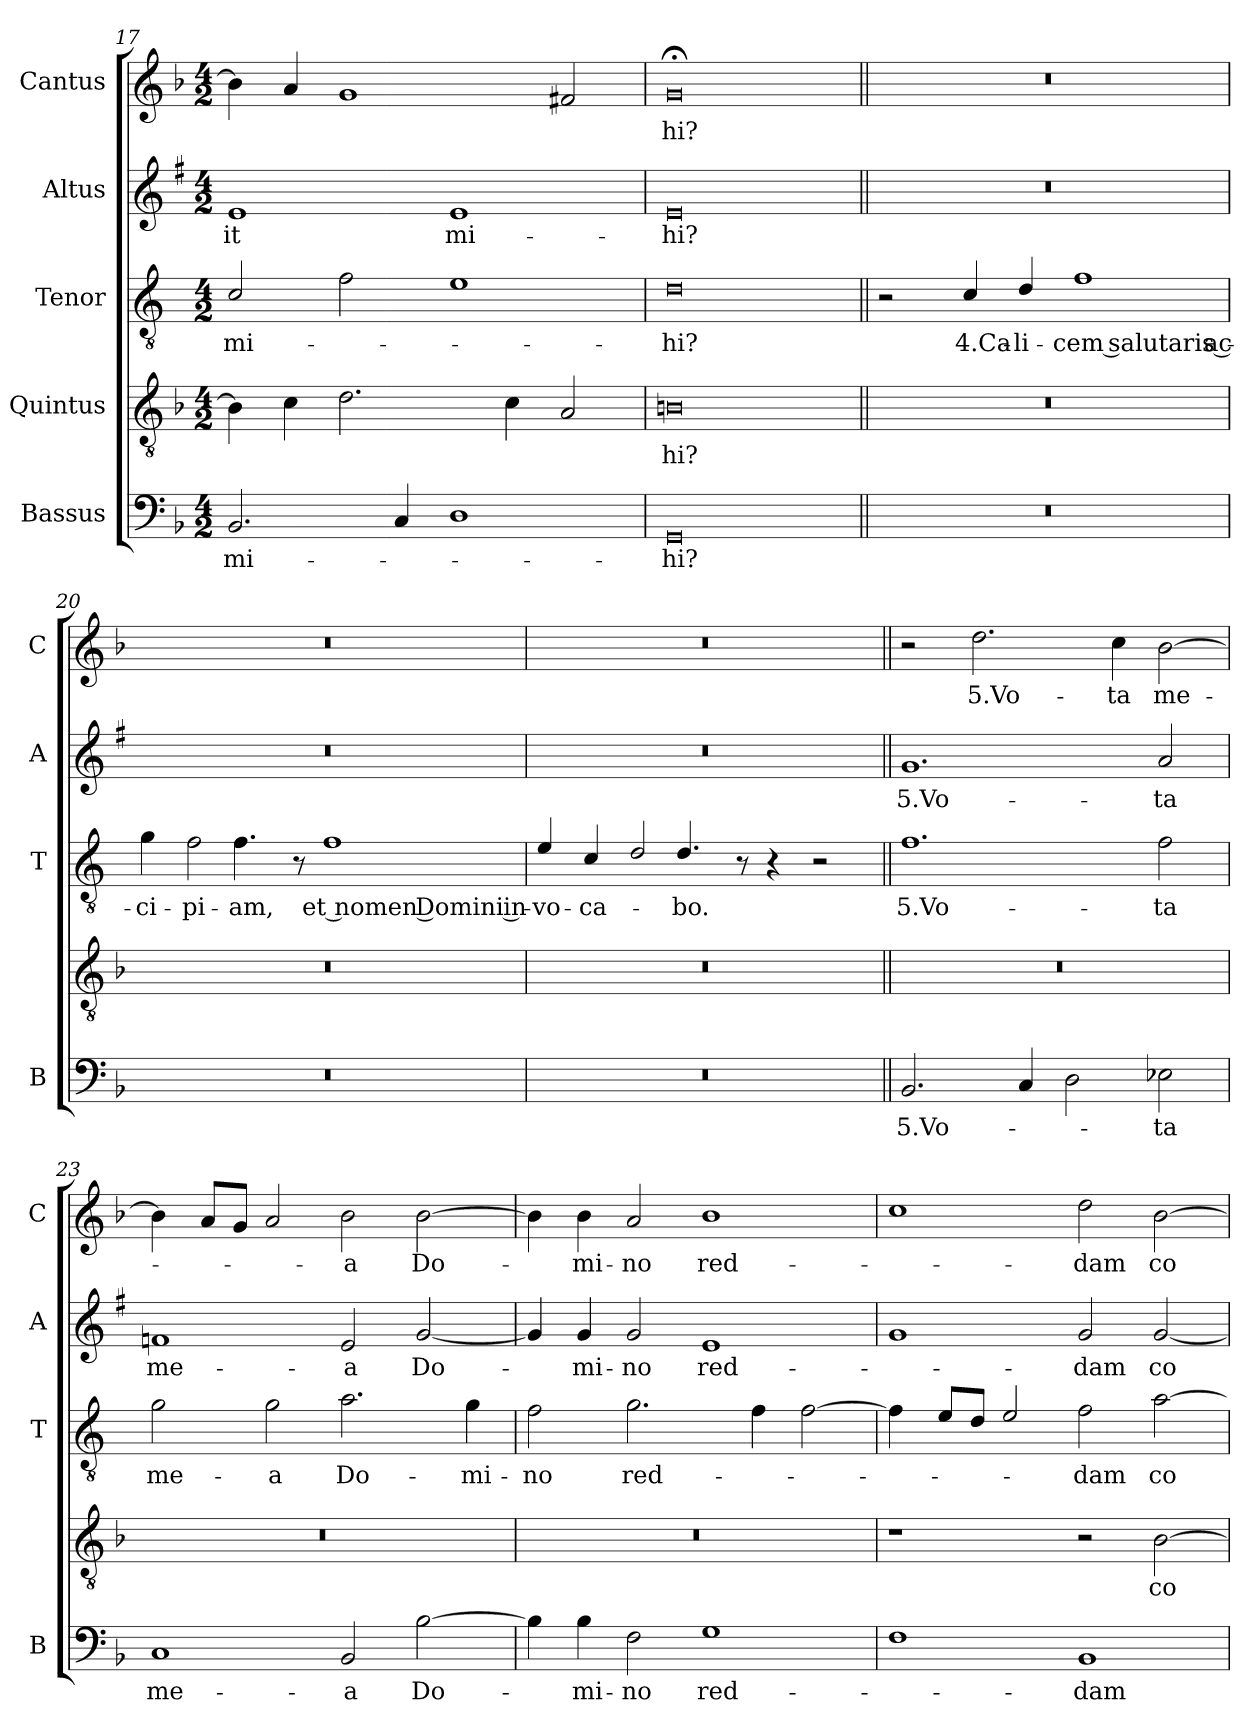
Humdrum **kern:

**kern	**text	**kern	**text	**kern	**text	**kern	**text	**kern	**text
*part5	*part5	*part4	*part4	*part3	*part3	*part2	*part2	*part1	*part1
*staff5	*staff5	*staff4	*staff4	*staff3	*staff3	*staff2	*staff2	*staff1	*staff1
*I"Bassus	*	*I"Quintus	*	*I"Tenor	*	*I"Altus	*	*I"Cantus	*
*I'B	*	*	*	*I'T	*	*I'A	*	*I'C	*
!!LO:PB:g=z
*clefF4	*	*clefGv2	*	*clefGv2	*	*clefG2	*	*clefG2	*
*	*	*	*	*ITrd4c7	*	*ITrd1c2	*	*	*
*k[b-]	*	*k[b-]	*	*k[b-]	*	*k[b-]	*	*k[b-]	*
*F:	*	*F:	*	*F:	*	*F:	*	*F:	*
*M4/2	*	*M4/2	*	*M4/2	*	*M4/2	*	*M4/2	*
=17	=17	=17	=17	=17	=17	=17	=17	=17	=17
!	!LO:LY:b	!	!	!	!LO:LY:b	!	!LO:LY:b	!	!
2.BB-/	mi-	4B-\]	.	2F/	mi-	1d	-it	4b-\]	.
.	.	4c\	.	.	.	.	.	4a/	.
.	.	2.d\	.	2B-\	.	.	.	1g	.
4C/	.	.	.	.	.	.	.	.	.
!	!	!	!	!	!	!	!LO:LY:b	!	!
1D	.	.	.	1A	.	1d	mi-	.	.
.	.	4c\	.	.	.	.	.	.	.
.	.	2A/	.	.	.	.	.	2f#X/	.
=18	=18	=18	=18	=18	=18	=18	=18	=18	=18
!	!LO:LY:b	!	!LO:LY:b	!	!LO:LY:b	!	!LO:LY:b	!	!LO:LY:b
0GG	-hi?	0Bn	-hi?	0G	-hi?	0d	-hi?	0g;<	-hi?
=19||	=19||	=19||	=19||	=19||	=19||	=19||	=19||	=19||	=19||
0r	.	0r	.	2r	.	0r	.	0r	.
!	!	!	!	!	!LO:LY:b	!	!	!	!
.	.	.	.	4F/	4.Ca-	.	.	.	.
!	!	!	!	!	!LO:LY:b	!	!	!	!
.	.	.	.	4G/	-li-	.	.	.	.
!	!	!	!	!	!LO:LY:b	!	!	!	!
.	.	.	.	1B-	-cem salutaris ac-	.	.	.	.
=20	=20	=20	=20	=20	=20	=20	=20	=20	=20
!	!	!	!	!	!LO:LY:b	!	!	!	!
0r	.	0r	.	4c\	-ci-	0r	.	0r	.
!	!	!	!	!LO:N:head=open	!LO:LY:b	!	!	!	!
.	.	.	.	4B-\	-pi-	.	.	.	.
!	!	!	!	!	!LO:LY:b	!	!	!	!
.	.	.	.	4.B-\	-am,	.	.	.	.
.	.	.	.	8r	.	.	.	.	.
!	!	!	!	!	!LO:LY:b	!	!	!	!
.	.	.	.	1B-	et nomen Domini in-	.	.	.	.
=21	=21	=21	=21	=21	=21	=21	=21	=21	=21
!	!	!	!	!	!LO:LY:b	!	!	!	!
0r	.	0r	.	4A/	-vo-	0r	.	0r	.
!	!	!	!	!	!LO:LY:b	!	!	!	!
.	.	.	.	4F/	-ca-	.	.	.	.
!	!	!	!	!LO:N:head=open	!	!	!	!	!
.	.	.	.	4G/	.	.	.	.	.
!	!	!	!	!	!LO:LY:b	!	!	!	!
.	.	.	.	4.G/	-bo.	.	.	.	.
.	.	.	.	8r	.	.	.	.	.
.	.	.	.	4r	.	.	.	.	.
.	.	.	.	2r	.	.	.	.	.
=22||	=22||	=22||	=22||	=22||	=22||	=22||	=22||	=22||	=22||
!	!LO:LY:b	!	!	!	!LO:LY:b	!	!LO:LY:b	!	!
2.BB-/	5.Vo-	0r	.	1.B-	5.Vo-	1.f	5.Vo-	2r	.
!	!	!	!	!	!	!	!	!	!LO:LY:b
.	.	.	.	.	.	.	.	2.dd\	5.Vo-
4C/	.	.	.	.	.	.	.	.	.
2D\	.	.	.	.	.	.	.	.	.
!	!	!	!	!	!	!	!	!	!LO:LY:b
.	.	.	.	.	.	.	.	4cc\	-ta
!	!LO:LY:b	!	!	!	!LO:LY:b	!	!LO:LY:b	!	!LO:LY:b
2E-X\	-ta	.	.	2B-\	-ta	2g/	-ta	[2b-\	me-
!!LO:LB:g=z
=23	=23	=23	=23	=23	=23	=23	=23	=23	=23
!	!LO:LY:b	!	!	!	!LO:LY:b	!	!LO:LY:b	!	!
1C	me-	0r	.	2c\	me-	1e-X	me-	4b-\]	.
.	.	.	.	.	.	.	.	8a/L	.
.	.	.	.	.	.	.	.	8g/J	.
!	!	!	!	!	!LO:LY:b	!	!	!	!
.	.	.	.	2c\	-a	.	.	2a/	.
!	!LO:LY:b	!	!	!	!LO:LY:b	!	!LO:LY:b	!	!LO:LY:b
2BB-/	-a	.	.	2.d\	Do-	2d/	-a	2b-\	-a
!	!LO:LY:b	!	!	!	!	!	!LO:LY:b	!	!LO:LY:b
[2B-\	Do-	.	.	.	.	[2f/	Do-	[2b-\	Do-
!	!	!	!	!	!LO:LY:b	!	!	!	!
.	.	.	.	4c\	-mi-	.	.	.	.
=24	=24	=24	=24	=24	=24	=24	=24	=24	=24
!	!	!	!	!	!LO:LY:b	!	!	!	!
4B-\]	.	0r	.	2B-\	-no	4f/]	.	4b-\]	.
!	!LO:LY:b	!	!	!	!	!	!LO:LY:b	!	!LO:LY:b
4B-\	-mi-	.	.	.	.	4f/	-mi-	4b-\	-mi-
!	!LO:LY:b	!	!	!	!LO:LY:b	!	!LO:LY:b	!	!LO:LY:b
2F\	-no	.	.	2.c\	red-	2f/	-no	2a/	-no
!	!LO:LY:b	!	!	!	!	!	!LO:LY:b	!	!LO:LY:b
1G	red-	.	.	.	.	1d	red-	1b-	red-
.	.	.	.	4B-\	.	.	.	.	.
.	.	.	.	[2B-\	.	.	.	.	.
=25	=25	=25	=25	=25	=25	=25	=25	=25	=25
1F	.	1r	.	4B-\]	.	1f	.	1cc	.
.	.	.	.	8A/L	.	.	.	.	.
.	.	.	.	8G/J	.	.	.	.	.
.	.	.	.	2A/	.	.	.	.	.
!	!LO:LY:b	!	!	!	!LO:LY:b	!	!LO:LY:b	!	!LO:LY:b
1BB-	-dam	2r	.	2B-\	-dam	2f/	-dam	2dd\	-dam
!	!	!	!LO:LY:b	!	!LO:LY:b	!	!LO:LY:b	!	!LO:LY:b
.	.	[2B-\	co-	[2d\	co-	[2f/	co-	[2b-\	co-
=	=	=	=	=	=	=	=	=	=
*-	*-	*-	*-	*-	*-	*-	*-	*-	*-
